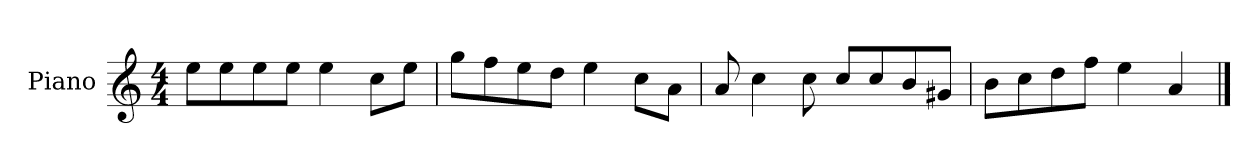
**kern
*part1
*staff1
*I"Piano
*I'P-no
*clefG2
*k[]
*M4/4
*MM90
=1
8ee\L
8ee\
8ee\
8ee\J
4ee\
8cc\L
8ee\J
=2
8gg\L
8ff\
8ee\
8dd\J
4ee\
8cc\L
8a\J
=3
8a/
4cc\
8cc\
8cc/L
8cc/
8b/
8g#X/J
=4
8b\L
8cc\
8dd\
8ff\J
4ee\
4a/
==
*-
